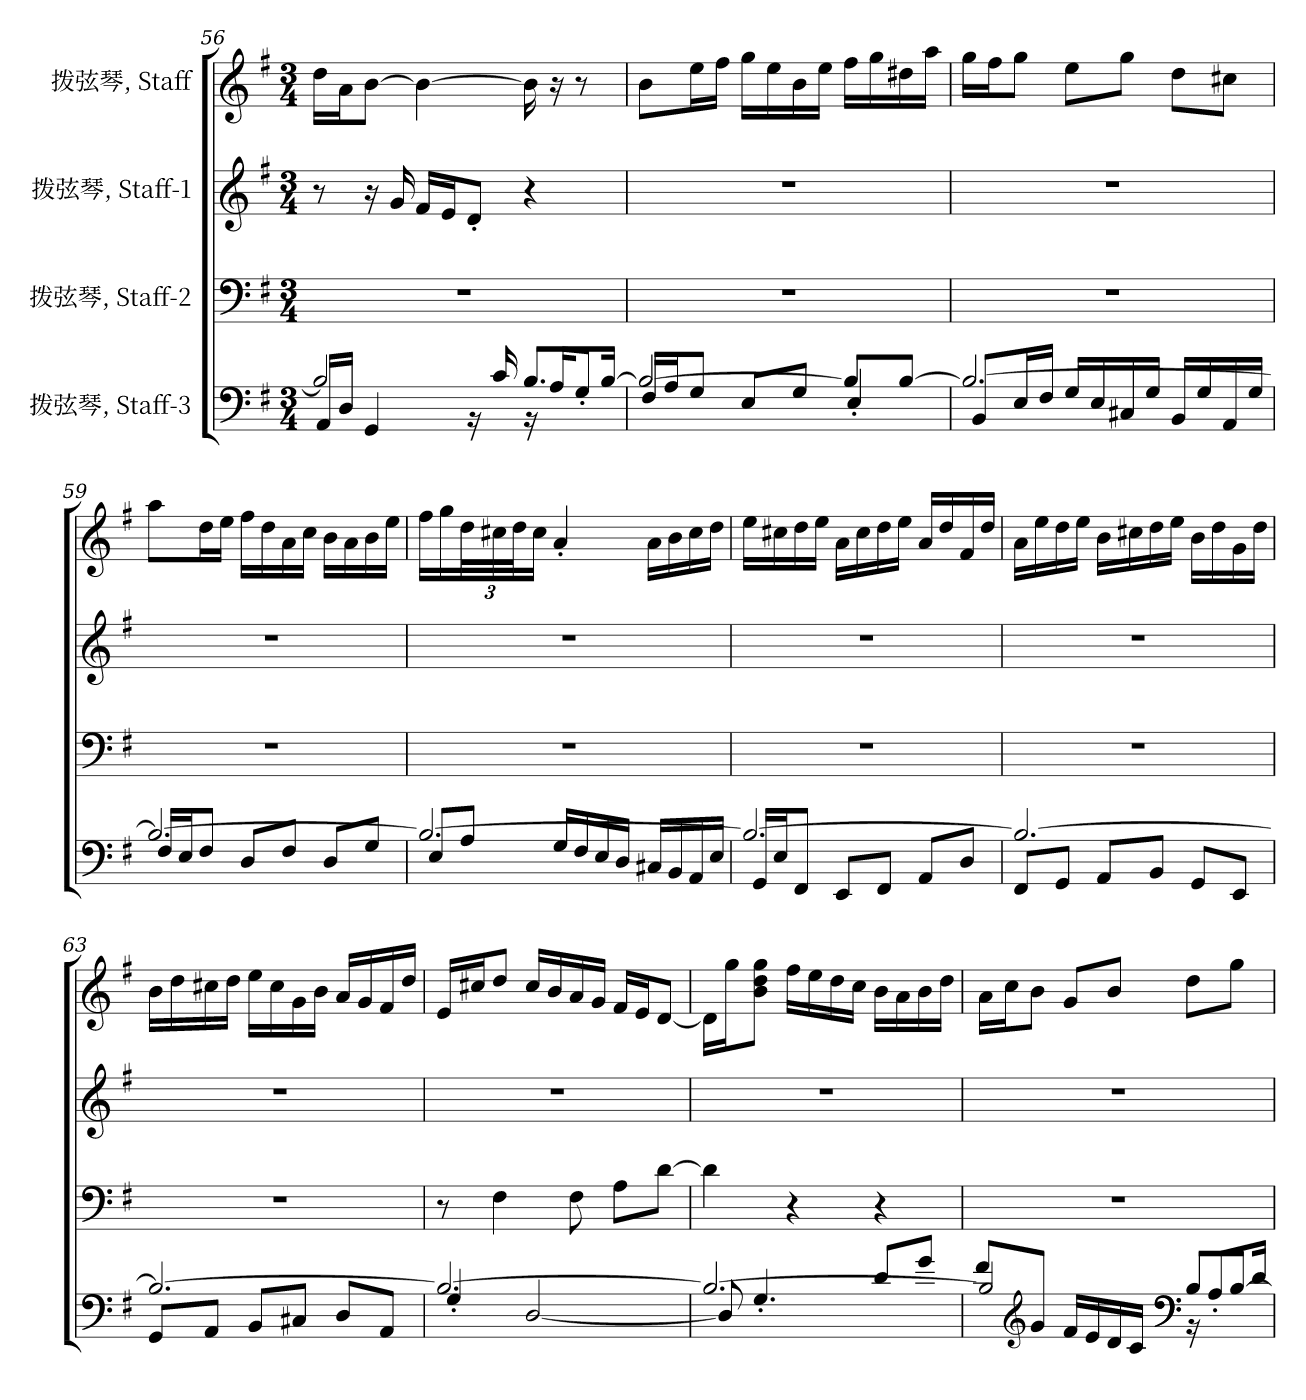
**kern	**kern	**kern	**kern
*part4	*part3	*part2	*part1
*staff4	*staff3	*staff2	*staff1
*I"拨弦琴, Staff-3	*I"拨弦琴, Staff-2	*I"拨弦琴, Staff-1	*I"拨弦琴, Staff
*clefF4	*clefF4	*clefG2	*clefG2
*k[f#]	*k[f#]	*k[f#]	*k[f#]
*M3/4	*M3/4	*M3/4	*M3/4
=56	=56	=56	=56
*^	*	*	*
2B/]	16AA/LL	2.r	8r	16dd\LL
.	16D/JJ	.	.	16a\J
.	4GG/	.	16r	[8b\J
.	.	.	16g/	.
.	.	.	16f#/LL	4b\_
.	.	.	16e/J	.
.	16r	.	8d'/J	.
.	16c/	.	.	.
8.B/L	16r	.	4r	16b\]
.	16A/KL	.	.	16r
.	8G'/J	.	.	8r
[16B/Jk	.	.	.	.
!!LO:LB:g=z
=57	=57	=57	=57	=57
2B/_	16F#/LL	2.r	2.r	8b\L
.	16A/J	.	.	.
.	8G/J	.	.	16ee\L
.	.	.	.	16ff#\JJ
.	8E/L	.	.	16gg\LL
.	.	.	.	16ee\
.	8G/J	.	.	16b\
.	.	.	.	16ee\JJ
8B/L]	4E'/	.	.	16ff#\LL
.	.	.	.	16gg\
[8B/J	.	.	.	16dd#X\
.	.	.	.	16aa\JJ
=58	=58	=58	=58	=58
2.B/_	8BB/L	2.r	2.r	16gg\LL
.	.	.	.	16ff#\J
.	16E/L	.	.	8gg\J
.	16F#/JJ	.	.	.
.	16G/LL	.	.	8ee\L
.	16E/	.	.	.
.	16C#X/	.	.	8gg\J
.	16G/JJ	.	.	.
.	16BB/LL	.	.	8dd\L
.	16G/	.	.	.
.	16AA/	.	.	8cc#X\J
.	16G/JJ	.	.	.
=59	=59	=59	=59	=59
2.B/_	16F#/LL	2.r	2.r	8aa\L
.	16E/J	.	.	.
.	8F#/J	.	.	16dd\L
.	.	.	.	16ee\JJ
.	8D/L	.	.	16ff#\LL
.	.	.	.	16dd\
.	8F#/J	.	.	16a\
.	.	.	.	16cc\JJ
.	8D/L	.	.	16b\LL
.	.	.	.	16a\
.	8G/J	.	.	16b\
.	.	.	.	16ee\JJ
!!LO:LB:g=z
=60	=60	=60	=60	=60
2.B/_	8E/L	2.r	2.r	16ff#\LL
.	.	.	.	16gg\
*	*	*	*	*Xbrackettup
.	8A/J	.	.	48dd\L
.	.	.	.	48cc#X\
.	.	.	.	48dd\J
.	.	.	.	16cc#\JJ
.	16G/LL	.	.	4a'/
.	16F#/	.	.	.
.	16E/	.	.	.
.	16D/JJ	.	.	.
.	16C#X/LL	.	.	16a\LL
.	16BB/	.	.	16b\
.	16AA/	.	.	16cc#\
.	16E/JJ	.	.	16dd\JJ
=61	=61	=61	=61	=61
2.B/_	16GG/LL	2.r	2.r	16ee\LL
.	16E/J	.	.	16cc#X\
.	8FF#/J	.	.	16dd\
.	.	.	.	16ee\JJ
.	8EE/L	.	.	16a\LL
.	.	.	.	16cc#\
.	8FF#/J	.	.	16dd\
.	.	.	.	16ee\JJ
.	8AA/L	.	.	16a/LL
.	.	.	.	16dd/
.	8D/J	.	.	16f#/
.	.	.	.	16dd/JJ
=62	=62	=62	=62	=62
2.B/_	8FF#/L	2.r	2.r	16a\LL
.	.	.	.	16ee\
.	8GG/J	.	.	16dd\
.	.	.	.	16ee\JJ
.	8AA/L	.	.	16b\LL
.	.	.	.	16cc#X\
.	8BB/J	.	.	16dd\
.	.	.	.	16ee\JJ
.	8GG/L	.	.	16b\LL
.	.	.	.	16dd\
.	8EE/J	.	.	16g\
.	.	.	.	16dd\JJ
!!LO:PB:g=z
=63	=63	=63	=63	=63
2.B/_	8GG/L	2.r	2.r	16b\LL
.	.	.	.	16dd\
.	8AA/J	.	.	16cc#X\
.	.	.	.	16dd\JJ
.	8BB/L	.	.	16ee\LL
.	.	.	.	16cc#\
.	8C#X/J	.	.	16g\
.	.	.	.	16b\JJ
.	8D/L	.	.	16a/LL
.	.	.	.	16g/
.	8AA/J	.	.	16f#/
.	.	.	.	16dd/JJ
=64	=64	=64	=64	=64
2.B/_	4G'/	8r	2.r	16e/LL
.	.	.	.	16cc#X/J
.	.	4F#\	.	8dd/J
.	[2D/	.	.	16cc#/LL
.	.	.	.	16b/
.	.	8F#\	.	16a/
.	.	.	.	16g/JJ
.	.	8A\L	.	16f#/LL
.	.	.	.	16e/J
.	.	[8d\J	.	[8d/J
=65	=65	=65	=65	=65
2.B/_	8D/]	4d\]	2.r	16d\LL]
.	.	.	.	16gg\J
.	4.G'/	.	.	8b\ 8dd\ 8gg\J
.	.	4r	.	16ff#\LL
.	.	.	.	16ee\
.	.	.	.	16dd\
.	.	.	.	16cc\JJ
.	8d/L	4r	.	16b\LL
.	.	.	.	16a\
.	8g/J	.	.	16b\
.	.	.	.	16dd\JJ
!!LO:LB:g=z
=66	=66	=66	=66	=66
2B/]	8f#/L	2.r	2.r	16a\LL
.	.	.	.	16cc\J
*clefG2	*	*	*	*
.	8g/J	.	.	8b\J
.	16f#/LL	.	.	8g/L
.	16e/	.	.	.
.	16d/	.	.	8b/J
.	16c/JJ	.	.	.
*clefF4	*	*	*	*
8B/L	16r	.	.	8dd\L
.	8A'/L	.	.	.
[8B/J	.	.	.	8gg\J
.	16d/Jk	.	.	.
*v	*v	*	*	*
=	=	=	=
*-	*-	*-	*-
